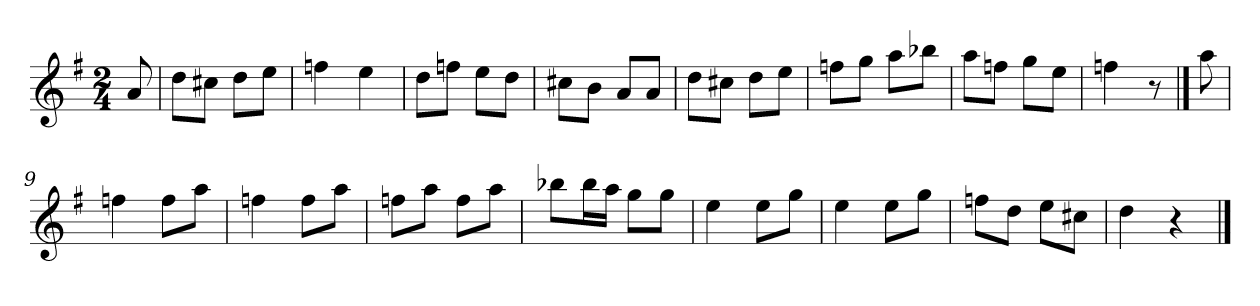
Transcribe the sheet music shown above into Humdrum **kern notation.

**kern
*part1
*staff1
*clefG2
*k[f#]
*G:
*M2/4
*MM120
=
8a
=1
8dd\L
8cc#X\J
8dd\L
8ee\J
=2
4ffn
4ee
=3
8dd\L
8ffn\J
8ee\L
8dd\J
=4
8cc#X\L
8b\J
8a/L
8a/J
=5
8dd\L
8cc#X\J
8dd\L
8ee\J
=6
8ffn\L
8gg\J
8aa\L
8bb-X\J
=7
8aa\L
8ffn\J
8gg\L
8ee\J
=8
4ffn
8r
==
8aa
=9
4ffn
8ff\L
8aa\J
=10
4ffn
8ff\L
8aa\J
=11
8ffn\L
8aa\J
8ff\L
8aa\J
=12
8bb-X\L
16bb-\L
16aa\JJ
8gg\L
8gg\J
=13
4ee
8ee\L
8gg\J
=14
4ee
8ee\L
8gg\J
=15
8ffn\L
8dd\J
8ee\L
8cc#X\J
=16
4dd
4r
==
*-
